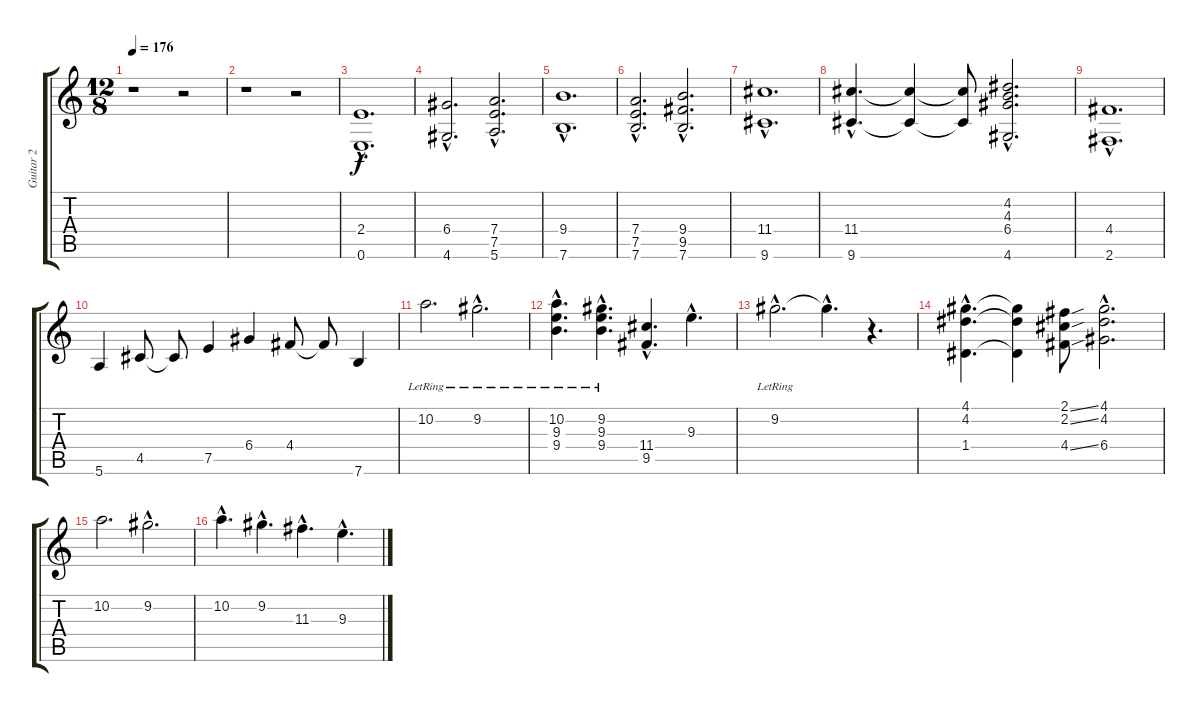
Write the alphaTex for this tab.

\track ("Guitar 2" "Guitar 2") {instrument overdrivenguitar}
\staff {score tabs}
\tuning (E4 B3 G3 D3 A2 E2) {hide}
\ts (12 8)
\tempo 176
\clef g2
\ks c
r.1{dy f} r.2 |
r.1 r.2 |
(2.4{hac} 0.6{hac}).1{d volume 14 instrument overdrivenguitar} |
(6.4{hac} 4.6{hac}).2{d} (7.4{hac} 7.5{hac} 5.6{hac}).2{d} |
(9.4{hac} 7.6{hac}).1{d} |
(7.4{hac} 7.5{hac} 7.6{hac}).2{d} (9.4{hac} 9.5{hac} 7.6{hac}).2{d} |
(11.4{hac} 9.6{hac}).1{d} |
(11.4{hac} 9.6{hac}).4{d} (11.4{t} 9.6{t}).4 (11.4{t} 9.6{t}).8 (4.2{hac} 4.3{hac} 6.4{hac} 4.6{hac}).2{d} |
(4.4{hac} 2.6{hac}).1{d} |
5.6.4 4.5.8 4.5{t}.8 7.5.4 6.4.4 4.4.8 4.4{t}.8 7.6.4 |
10.2{lr}.2{d} 9.2{hac lr}.2{d} |
(10.2{hac lr} 9.3{hac} 9.4{hac}).4{d} (9.2{hac lr} 9.3{hac} 9.4{hac}).4{d} (11.4{hac} 9.5{hac}).4{d} 9.3{hac}.4{d} |
9.2{hac lr}.2{d} 9.2{hac t}.4{d} r.4{d} |
(4.1{hac} 4.2{hac} 1.4{hac}).4{d} (4.1{t} 4.2{t} 1.4{t}).4 (2.1{ss} 2.2{ss} 4.4{ss}).8 (4.1{hac} 4.2{hac} 6.4{hac}).2{d} |
10.2.2{d} 9.2{hac}.2{d} |
10.2{hac}.4{d} 9.2{hac}.4{d} 11.3{hac}.4{d} 9.3{hac}.4{d}
